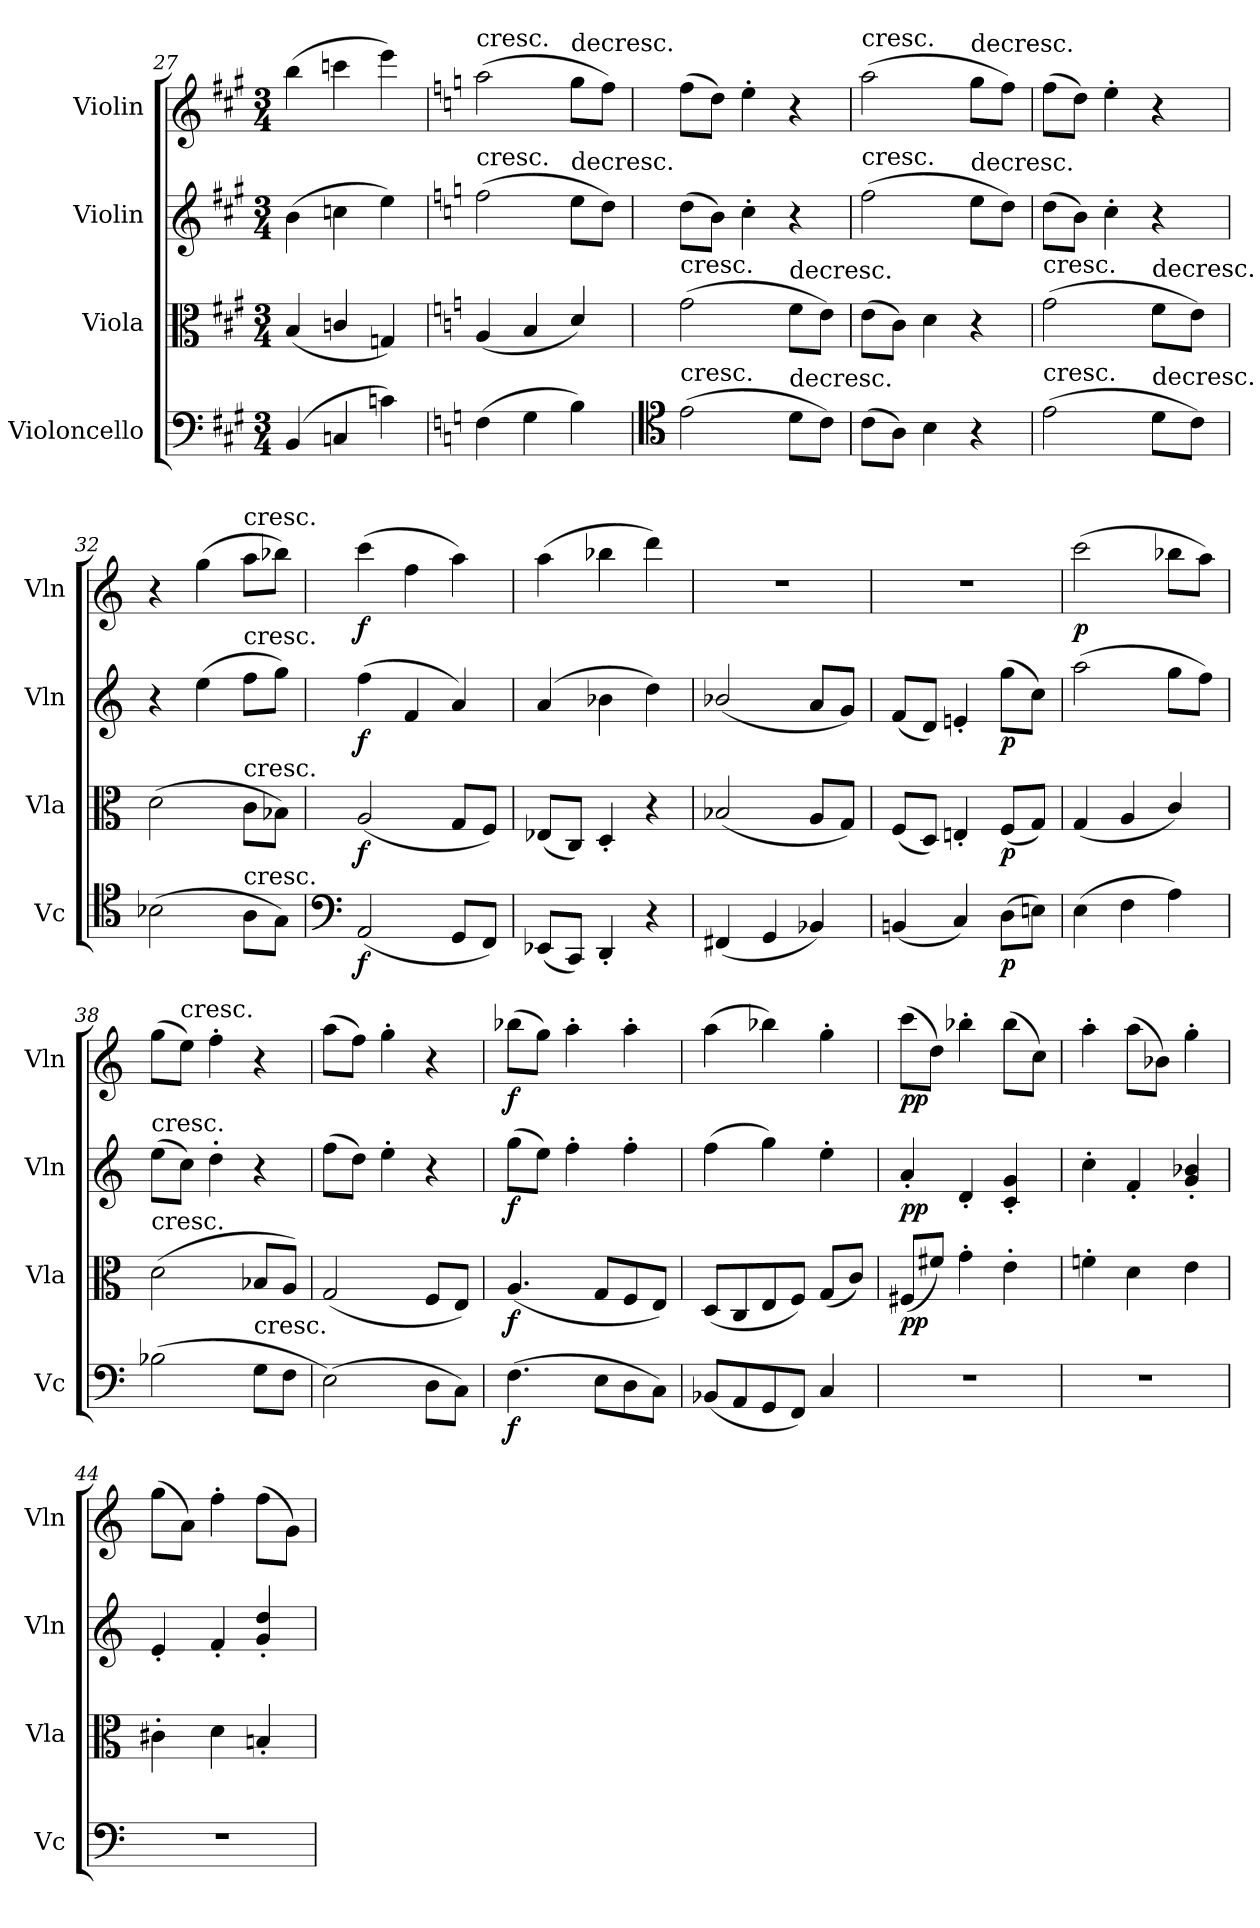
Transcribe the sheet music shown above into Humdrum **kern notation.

**kern	**dynam	**kern	**dynam	**kern	**dynam	**kern	**dynam
*part4	*part4	*part3	*part3	*part2	*part2	*part1	*part1
*staff4	*staff4	*staff3	*staff3	*staff2	*staff2	*staff1	*staff1
*I"Violoncello	*	*I"Viola	*	*I"Violin	*	*I"Violin	*
*I'Vc	*	*I'Vla	*	*I'Vln	*	*I'Vln	*
*clefF4	*	*clefC3	*	*clefG2	*	*clefG2	*
*k[f#c#g#]	*	*k[f#c#g#]	*	*k[f#c#g#]	*	*k[f#c#g#]	*
*M3/4	*	*M3/4	*	*M3/4	*	*M3/4	*
=27	=27	=27	=27	=27	=27	=27	=27
(4BB/	.	(4B/	.	(4b\	.	(4bb\	.
4Cn/	.	4cn/	.	4ccn\	.	4cccn\	.
4cn\)	.	4Gn/)	.	4ee\)	.	4eee\)	.
=28	=28	=28	=28	=28	=28	=28	=28
*k[]	*	*k[]	*	*k[]	*	*k[]	*
!	!	!	!	!	!	!LO:TX:t=cresc.	!
!	!	!	!	!LO:TX:t=cresc.	!	!	!
(4F\	.	(4A/	.	(2ff\	.	(2aa\	.
4G\	.	4B/	.	.	.	.	.
!	!	!	!	!	!	!LO:TX:t=decresc.	!
!	!	!	!	!LO:TX:t=decresc.	!	!	!
4B\)	.	4d/)	.	8ee\L	.	8gg\L	.
.	.	.	.	8dd\J)	.	8ff\J)	.
=29	=29	=29	=29	=29	=29	=29	=29
*clefC4	*	*	*	*	*	*	*
!	!	!LO:TX:t=cresc.	!	!	!	!	!
!LO:TX:t=cresc.	!	!	!	!	!	!	!
(2e\	.	(2g\	.	(8dd\L	.	(8ff\L	.
.	.	.	.	8b\J)	.	8dd\J)	.
.	.	.	.	4cc'\	.	4ee'\	.
!	!	!LO:TX:t=decresc.	!	!	!	!	!
!LO:TX:t=decresc.	!	!	!	!	!	!	!
8d\L	.	8f\L	.	4r	.	4r	.
8c\J)	.	8e\J)	.	.	.	.	.
=30	=30	=30	=30	=30	=30	=30	=30
!	!	!	!	!	!	!LO:TX:t=cresc.	!
!	!	!	!	!LO:TX:t=cresc.	!	!	!
(8c\L	.	(8e\L	.	(2ff\	.	(2aa\	.
8A\J)	.	8c\J)	.	.	.	.	.
4B\	.	4d\	.	.	.	.	.
!	!	!	!	!	!	!LO:TX:t=decresc.	!
!	!	!	!	!LO:TX:t=decresc.	!	!	!
4r	.	4r	.	8ee\L	.	8gg\L	.
.	.	.	.	8dd\J)	.	8ff\J)	.
=31	=31	=31	=31	=31	=31	=31	=31
!	!	!LO:TX:t=cresc.	!	!	!	!	!
!LO:TX:t=cresc.	!	!	!	!	!	!	!
(2e\	.	(2g\	.	(8dd\L	.	(8ff\L	.
.	.	.	.	8b\J)	.	8dd\J)	.
.	.	.	.	4cc'\	.	4ee'\	.
!	!	!LO:TX:t=decresc.	!	!	!	!	!
!LO:TX:t=decresc.	!	!	!	!	!	!	!
8d\L	.	8f\L	.	4r	.	4r	.
8c\J)	.	8e\J)	.	.	.	.	.
=32	=32	=32	=32	=32	=32	=32	=32
(2B-X\	.	(2d\	.	4r	.	4r	.
.	.	.	.	(4ee\	.	(4gg\	.
!	!	!	!	!	!	!LO:TX:t=cresc.	!
!	!	!	!	!LO:TX:t=cresc.	!	!	!
!	!	!LO:TX:t=cresc.	!	!	!	!	!
!LO:TX:t=cresc.	!	!	!	!	!	!	!
8A\L	.	8c\L	.	8ff\L	.	8aa\L	.
8G\J)	.	8B-X\J)	.	8gg\J)	.	8bb-X\J)	.
=33	=33	=33	=33	=33	=33	=33	=33
*clefF4	*	*	*	*	*	*	*
(2AA/	f	(2A/	f	(4ff\	f	(4ccc\	f
.	.	.	.	4f/	.	4ff\	.
8GG/L	.	8G/L	.	4a/)	.	4aa\)	.
8FF/J)	.	8F/J)	.	.	.	.	.
=34	=34	=34	=34	=34	=34	=34	=34
(8EE-X/L	.	(8E-X/L	.	(4a/	.	(4aa\	.
8CC/J)	.	8C/J)	.	.	.	.	.
4DD'/	.	4D'/	.	4b-X\	.	4bb-X\	.
4r	.	4r	.	4dd\)	.	4ddd\)	.
=35	=35	=35	=35	=35	=35	=35	=35
(4FF#X/	.	(2B-X/	.	(2b-X/	.	2.r	.
4GG/	.	.	.	.	.	.	.
4BB-X/)	.	8A/L	.	8a/L	.	.	.
.	.	8G/J)	.	8g/J)	.	.	.
=36	=36	=36	=36	=36	=36	=36	=36
(4BBn/	.	(8F/L	.	(8f/L	.	2.r	.
.	.	8D/J)	.	8d/J)	.	.	.
4C/)	.	4En'/	.	4en'/	.	.	.
(8D\L	p	(8F/L	p	(8gg\L	p	.	.
8En\J)	.	8G/J)	.	8cc\J)	.	.	.
=37	=37	=37	=37	=37	=37	=37	=37
(4E\	.	(4G/	.	(2aa\	.	(2ccc\	p
4F\	.	4A/	.	.	.	.	.
4A\)	.	4c/)	.	8gg\L	.	8bb-X\L	.
.	.	.	.	8ff\J)	.	8aa\J)	.
=38	=38	=38	=38	=38	=38	=38	=38
!	!	!	!	!LO:TX:t=cresc.	!	!	!
!	!	!LO:TX:t=cresc.	!	!	!	!	!
(2B-X\	.	(2d\	.	(8ee\L	.	(8gg\L	.
!	!	!	!	!	!	!LO:TX:t=cresc.	!
.	.	.	.	8cc\J)	.	8ee\J)	.
.	.	.	.	4dd'\	.	4ff'\	.
!LO:TX:t=cresc.	!	!	!	!	!	!	!
8G\L	.	8B-X/L	.	4r	.	4r	.
8F\J	.	8A/J)	.	.	.	.	.
=39	=39	=39	=39	=39	=39	=39	=39
(2E\)	.	(2G/	.	(8ff\L	.	(8aa\L	.
.	.	.	.	8dd\J)	.	8ff\J)	.
.	.	.	.	4ee'\	.	4gg'\	.
8D\L	.	8F/L	.	4r	.	4r	.
8C\J)	.	8E/J)	.	.	.	.	.
=40	=40	=40	=40	=40	=40	=40	=40
(4.F\	f	(4.A/	f	(8gg\L	f	(8bb-X\L	f
.	.	.	.	8ee\J)	.	8gg\J)	.
.	.	.	.	4ff'\	.	4aa'\	.
8E\L	.	8G/L	.	.	.	.	.
8D\	.	8F/	.	4ff'\	.	4aa'\	.
8C\J)	.	8E/J)	.	.	.	.	.
=41	=41	=41	=41	=41	=41	=41	=41
(8BB-X/L	.	(8D/L	.	(4ff\	.	(4aa\	.
8AA/	.	8C/	.	.	.	.	.
8GG/	.	8E/	.	4gg\)	.	4bb-X\)	.
8FF/J)	.	8F/J)	.	.	.	.	.
4C/	.	(8G/L	.	4ee'\	.	4gg'\	.
.	.	8c/J)	.	.	.	.	.
=42	=42	=42	=42	=42	=42	=42	=42
2.r	.	(8F#X/L	pp	4a'/	pp	(8ccc\L	pp
.	.	8f#X/J)	.	.	.	8dd\J)	.
.	.	4g'\	.	4d'/	.	4bb-X'\	.
.	.	4e'\	.	4c'/ 4g'/	.	(8bb-\L	.
.	.	.	.	.	.	8cc\J)	.
=43	=43	=43	=43	=43	=43	=43	=43
2.r	.	4fn'\	.	4cc'\	.	4aa'\	.
.	.	4d\	.	4f'/	.	(8aa\L	.
.	.	.	.	.	.	8b-X\J)	.
.	.	4e\	.	4g'/ 4b-X'/	.	4gg'\	.
=44	=44	=44	=44	=44	=44	=44	=44
2.r	.	4c#X'\	.	4e'/	.	(8gg\L	.
.	.	.	.	.	.	8a\J)	.
.	.	4d\	.	4f'/	.	4ff'\	.
.	.	4Bn'/	.	4g'/ 4dd'/	.	(8ff\L	.
.	.	.	.	.	.	8g\J)	.
=	=	=	=	=	=	=	=
*-	*-	*-	*-	*-	*-	*-	*-
